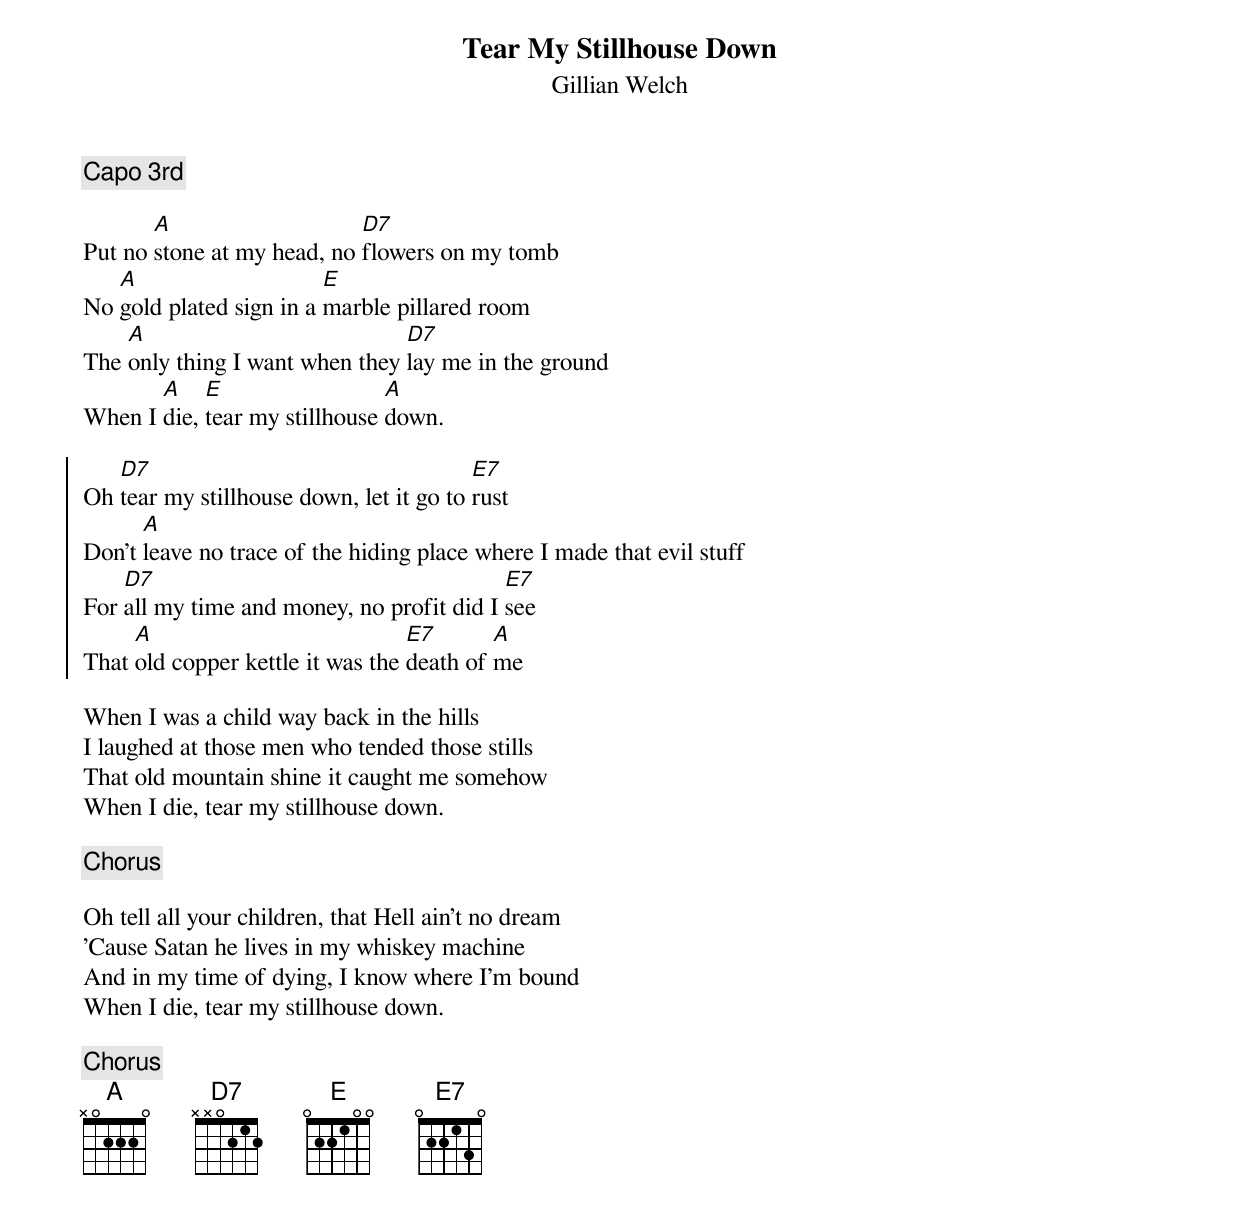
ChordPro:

{t:Tear My Stillhouse Down}
{st:Gillian Welch}
{c:Capo 3rd}

Put no [A]stone at my head, no [D7]flowers on my tomb
No [A]gold plated sign in a [E]marble pillared room
The [A]only thing I want when they [D7]lay me in the ground
When I [A]die, [E]tear my stillhouse [A]down.

{soc}
Oh [D7]tear my stillhouse down, let it go to [E7]rust
Don't [A]leave no trace of the hiding place where I made that evil stuff
For [D7]all my time and money, no profit did I [E7]see
That [A]old copper kettle it was the [E7]death of [A]me
{eoc}

When I was a child way back in the hills
I laughed at those men who tended those stills
That old mountain shine it caught me somehow
When I die, tear my stillhouse down.

{c:Chorus}

Oh tell all your children, that Hell ain't no dream
'Cause Satan he lives in my whiskey machine
And in my time of dying, I know where I'm bound
When I die, tear my stillhouse down.

{c:Chorus}
